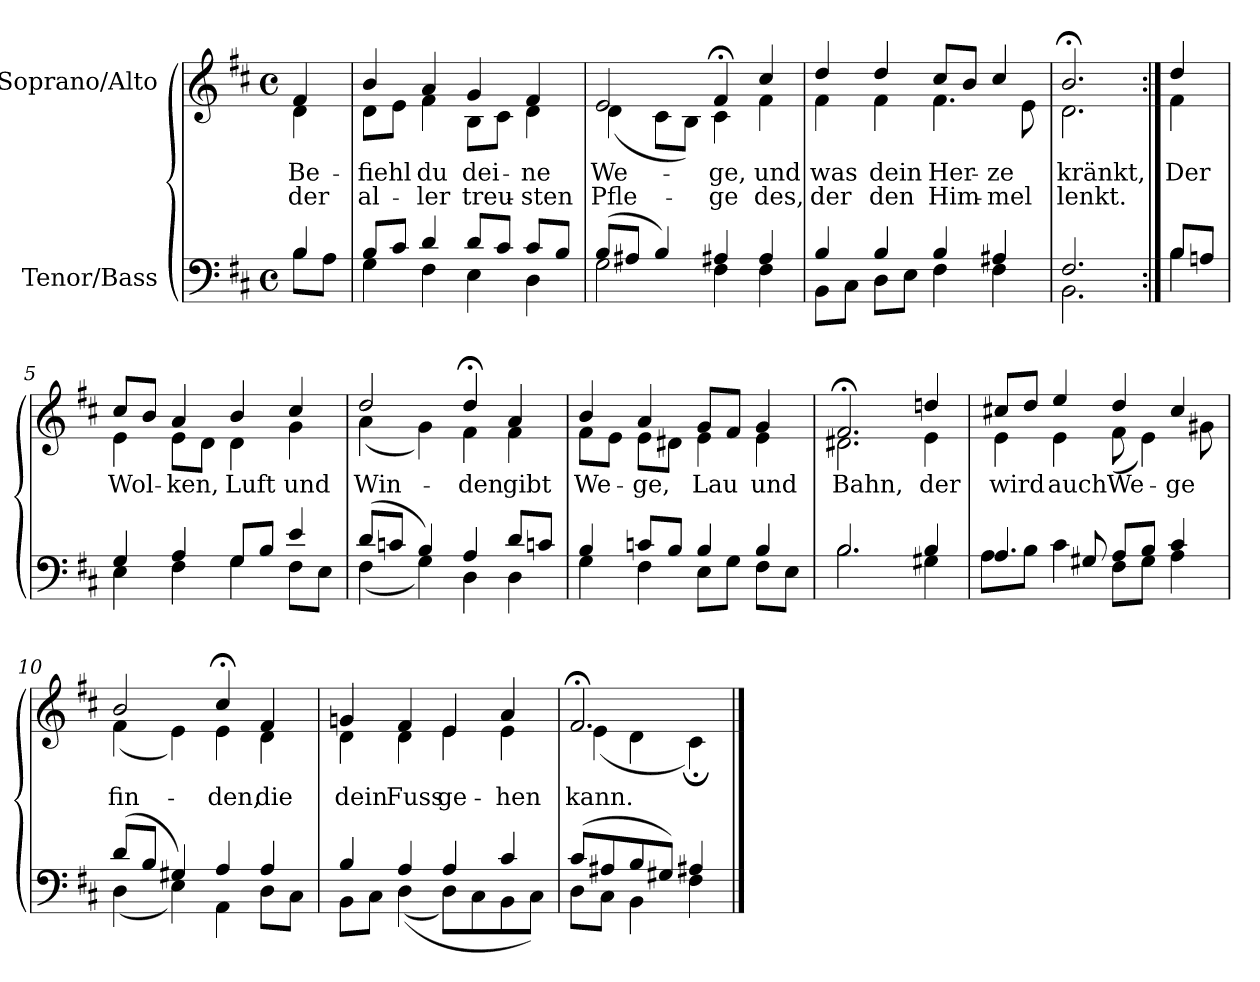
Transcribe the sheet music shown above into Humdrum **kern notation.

**kern	**kern	**text	**text
*part2	*part1	*part1	*part1
*staff2	*staff1	*staff1	*staff1
*I"Tenor/Bass	*I"Soprano/Alto	*	*
*clefF4	*clefG2	*	*
*k[f#c#]	*k[f#c#]	*	*
*M4/4	*M4/4	*	*
*met(c)	*met(c)	*	*
=	=	=	=
*^	*	*	*
!	!	!	!LO:LY:b	!LO:LY:b
*	*	*^	*	*
4B/	8B\L	4f#/	4d\	Be-	der
.	8A\J	.	.	.	.
=1	=1	=1	=1	=1	=1
!	!	!	!	!LO:LY:b	!LO:LY:b
8B/L	4G\	4b/	8d\L	-fiehl	al-
8c#/J	.	.	8e\J	.	.
!	!	!	!	!LO:LY:b	!LO:LY:b
4d/	4F#\	4a/	4f#\	du	-ler
!	!	!	!	!LO:LY:b	!LO:LY:b
8d/L	4E\	4g/	8B\L	dei-	treu-
8c#/J	.	.	8c#\J	.	.
!	!	!	!	!LO:LY:b	!LO:LY:b
8c#/L	4D\	4f#/	4d\	-ne	-sten
8B/J	.	.	.	.	.
=2	=2	=2	=2	=2	=2
!	!	!	!	!LO:LY:b	!LO:LY:b
(8B/L	2G\	2e/	(4d\	We-	Pfle-
8A#X/J	.	.	.	.	.
4B/)	.	.	8c#\L	.	.
.	.	.	8B\J)	.	.
!	!	!	!	!LO:LY:b	!LO:LY:b
4A#X/	4F#\	4f#;</	4c#\	-ge,	-ge
!	!	!	!	!LO:LY:b	!LO:LY:b
4A#/	4F#\	4cc#/	4f#\	und	des,
=3	=3	=3	=3	=3	=3
!	!	!	!	!LO:LY:b	!LO:LY:b
4B/	8BB\L	4dd/	4f#\	was	der
.	8C#\J	.	.	.	.
!	!	!	!	!LO:LY:b	!LO:LY:b
4B/	8D\L	4dd/	4f#\	dein	den
.	8E\J	.	.	.	.
!	!	!	!	!LO:LY:b	!LO:LY:b
4B/	4F#\	8cc#/L	4.f#\	Her-	Him-
.	.	8b/J	.	.	.
!	!	!	!	!LO:LY:b	!LO:LY:b
4A#X/	4F#\	4cc#/	.	-ze	-mel
.	.	.	8e\	.	.
=4	=4	=4	=4	=4	=4
!	!	!	!	!LO:LY:b	!LO:LY:b
2.F#/	2.BB\	2.b;</	2.d\	kränkt,	lenkt.
!!LO:LB:g=z	!!
=4X1:|!	=4X1:|!	=4X1:|!	=4X1:|!	=4X1:|!	=4X1:|!
!	!	!	!	!LO:LY:b	!
8B/L	4B\	4dd/	4f#\	Der	.
8An/J	.	.	.	.	.
=5	=5	=5	=5	=5	=5
!	!	!	!	!LO:LY:b	!
4G/	4E\	8cc#/L	4e\	Wol-	.
.	.	8b/J	.	.	.
!	!	!	!	!LO:LY:b	!
4A/	4F#\	4a/	8e\L	-ken,	.
.	.	.	8d\J	.	.
!	!	!	!	!LO:LY:b	!
8G/L	4G\	4b/	4d\	Luft	.
8B/J	.	.	.	.	.
!	!	!	!	!LO:LY:b	!
4e/	8F#\L	4cc#/	4g\	und	.
.	8E\J	.	.	.	.
=6	=6	=6	=6	=6	=6
!	!	!	!	!LO:LY:b	!
(8d/L	(4F#\	2dd/	(4a\	Win-	.
8cn/J	.	.	.	.	.
4B/)	4G\)	.	4g\)	.	.
!	!	!	!	!LO:LY:b	!
4A/	4D\	4dd;</	4f#\	-den	.
!	!	!	!	!LO:LY:b	!
8d/L	4D\	4a/	4f#\	gibt	.
8cn/J	.	.	.	.	.
=7	=7	=7	=7	=7	=7
!	!	!	!	!LO:LY:b	!
4B/	4G\	4b/	8f#\L	We-	.
.	.	.	8e\J	.	.
!	!	!	!	!LO:LY:b	!
8cn/L	4F#\	4a/	8e\L	-ge,	.
8B/J	.	.	8d#X\J	.	.
!	!	!	!	!LO:LY:b	!
4B/	8E\L	8g/L	4e\	Lau	.
.	8G\J	8f#/J	.	.	.
!	!	!	!	!LO:LY:b	!
4B/	8F#\L	4g/	4e\	und	.
.	8E\J	.	.	.	.
=8	=8	=8	=8	=8	=8
!	!	!	!	!LO:LY:b	!
2.B/	2.B\	2.f#;</	2.d#X\	Bahn,	.
!	!	!	!	!LO:LY:b	!
4B/	4G#X\	4ddn/	4e\	der	.
!!LO:LB:g=z	!!
=9	=9	=9	=9	=9	=9
!	!	!	!	!LO:LY:b	!
4.A/	8A\L	8cc#X/L	4e\	wird	.
.	8B\J	8dd/J	.	.	.
!	!	!	!	!LO:LY:b	!
.	4c#\	4ee/	4e\	auch	.
8G#X/	.	.	.	.	.
!	!	!	!	!LO:LY:b	!
8A/L	8F#\L	4dd/	(8f#\	We-	.
8B/J	8G#\J	.	4e\)	.	.
!	!	!	!	!LO:LY:b	!
4c#/	4A\	4cc#/	.	-ge	.
.	.	.	8g#X\	.	.
=10	=10	=10	=10	=10	=10
!	!	!	!	!LO:LY:b	!
(8d/L	(4D\	2b/	(4f#\	fin-	.
8B/J	.	.	.	.	.
4G#X/)	4E\)	.	4e\)	.	.
!	!	!	!	!LO:LY:b	!
4A/	4AA\	4cc#;</	4e\	-den,	.
!	!	!	!	!LO:LY:b	!
4A/	8D\L	4f#/	4d\	die	.
.	8C#\J	.	.	.	.
=11	=11	=11	=11	=11	=11
!	!	!	!	!LO:LY:b	!
4B/	8BB\L	4gn/	4d\	dein	.
.	8C#\J	.	.	.	.
!	!	!	!	!LO:LY:b	!
4A/	((4D\	4f#/	4d\	Fuss	.
!	!	!	!	!LO:LY:b	!
4A/	8D\L)	4e/	4e\	ge-	.
.	8C#\	.	.	.	.
!	!	!	!	!LO:LY:b	!
4c#/	8BB\	4a/	4e\	-hen	.
.	8C#\J)	.	.	.	.
=12	=12	=12	=12	=12	=12
!	!	!	!	!LO:LY:b	!
(8c#/L	8D\L	2.f#;</	(4e\	kann.	.
8A#X/	8C#\J	.	.	.	.
8B/	4BB\	.	4d\	.	.
8G#X/J)	.	.	.	.	.
4A#X/	4F#\	.	4c#;\)	.	.
*v	*v	*	*	*	*
*	*v	*v	*	*
==	==	==	==
*-	*-	*-	*-
